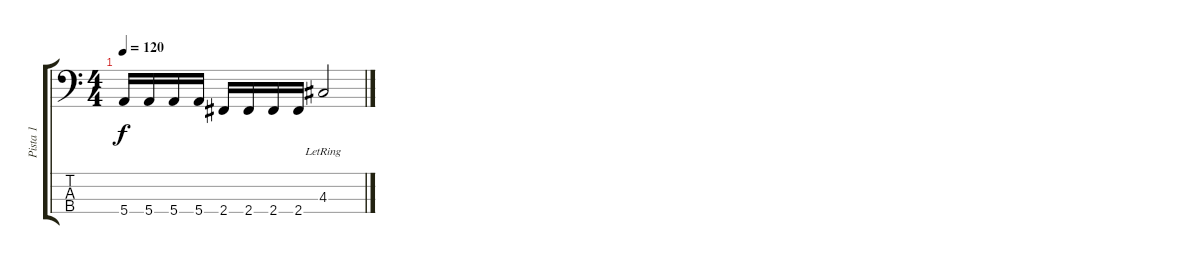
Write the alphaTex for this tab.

\track ("Pista 1" "Pista 1") {instrument electricbasspick}
\staff {score tabs}
\tuning (G2 D2 A1 E1) {hide}
\ts (4 4)
\tempo 120
\clef f4
\ks c
5.4.16{dy f} 5.4.16 5.4.16 5.4.16 2.4.16 2.4.16 2.4.16 2.4.16 4.3{lr}.2
